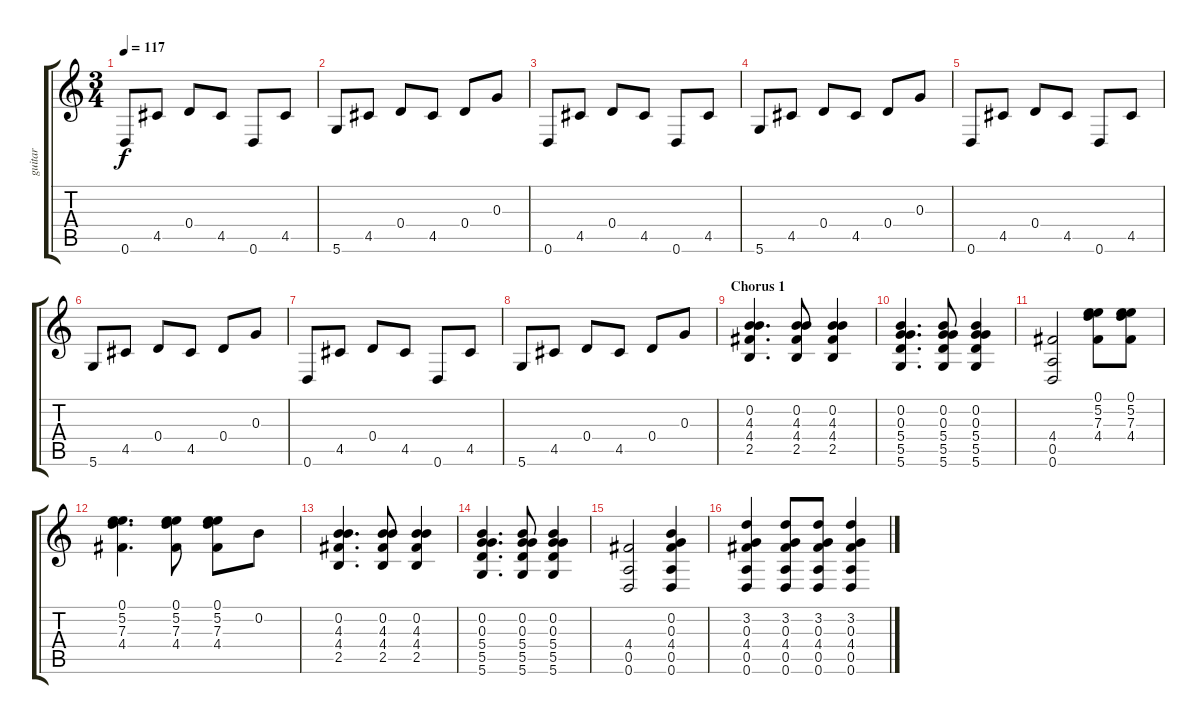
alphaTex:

\track ("guitar" "guitar") {instrument acousticguitarsteel}
\staff {score tabs}
\tuning (E4 B3 G3 D3 A2 D2) {hide}
\ts (3 4)
\tempo 117
\clef g2
\ks c
0.6.8{dy f instrument electricguitarmuted} 4.5.8 0.4.8 4.5.8 0.6.8 4.5.8 |
5.6.8 4.5.8 0.4.8 4.5.8 0.4.8 0.3.8 |
0.6.8{instrument electricguitarmuted} 4.5.8 0.4.8 4.5.8 0.6.8 4.5.8 |
5.6.8 4.5.8 0.4.8 4.5.8 0.4.8 0.3.8 |
0.6.8{instrument electricguitarmuted} 4.5.8 0.4.8 4.5.8 0.6.8 4.5.8 |
5.6.8 4.5.8 0.4.8 4.5.8 0.4.8 0.3.8 |
0.6.8{instrument electricguitarmuted} 4.5.8 0.4.8 4.5.8 0.6.8 4.5.8 |
5.6.8 4.5.8 0.4.8 4.5.8 0.4.8 0.3.8 |
\section ("" "Chorus 1")
(0.2 4.3 4.4 2.5).4{d instrument acousticguitarsteel} (0.2 4.3 4.4 2.5).8 (0.2 4.3 4.4 2.5).4 |
(0.2 0.3 5.4 5.5 5.6).4{d} (0.2 0.3 5.4 5.5 5.6).8 (0.2 0.3 5.4 5.5 5.6).4 |
(4.4 0.5 0.6).2 (0.1 5.2 7.3 4.4).8 (0.1 5.2 7.3 4.4).8 |
(0.1 5.2 7.3 4.4).4{d} (0.1 5.2 7.3 4.4).8 (0.1 5.2 7.3 4.4).8 0.2.8 |
(0.2 4.3 4.4 2.5).4{d instrument acousticguitarsteel} (0.2 4.3 4.4 2.5).8 (0.2 4.3 4.4 2.5).4 |
(0.2 0.3 5.4 5.5 5.6).4{d} (0.2 0.3 5.4 5.5 5.6).8 (0.2 0.3 5.4 5.5 5.6).4 |
(4.4 0.5 0.6).2 (0.2 0.3 4.4 0.5 0.6).4 |
(3.2 0.3 4.4 0.5 0.6).4 (3.2 0.3 4.4 0.5 0.6).8 (3.2 0.3 4.4 0.5 0.6).8 (3.2 0.3 4.4 0.5 0.6).4
